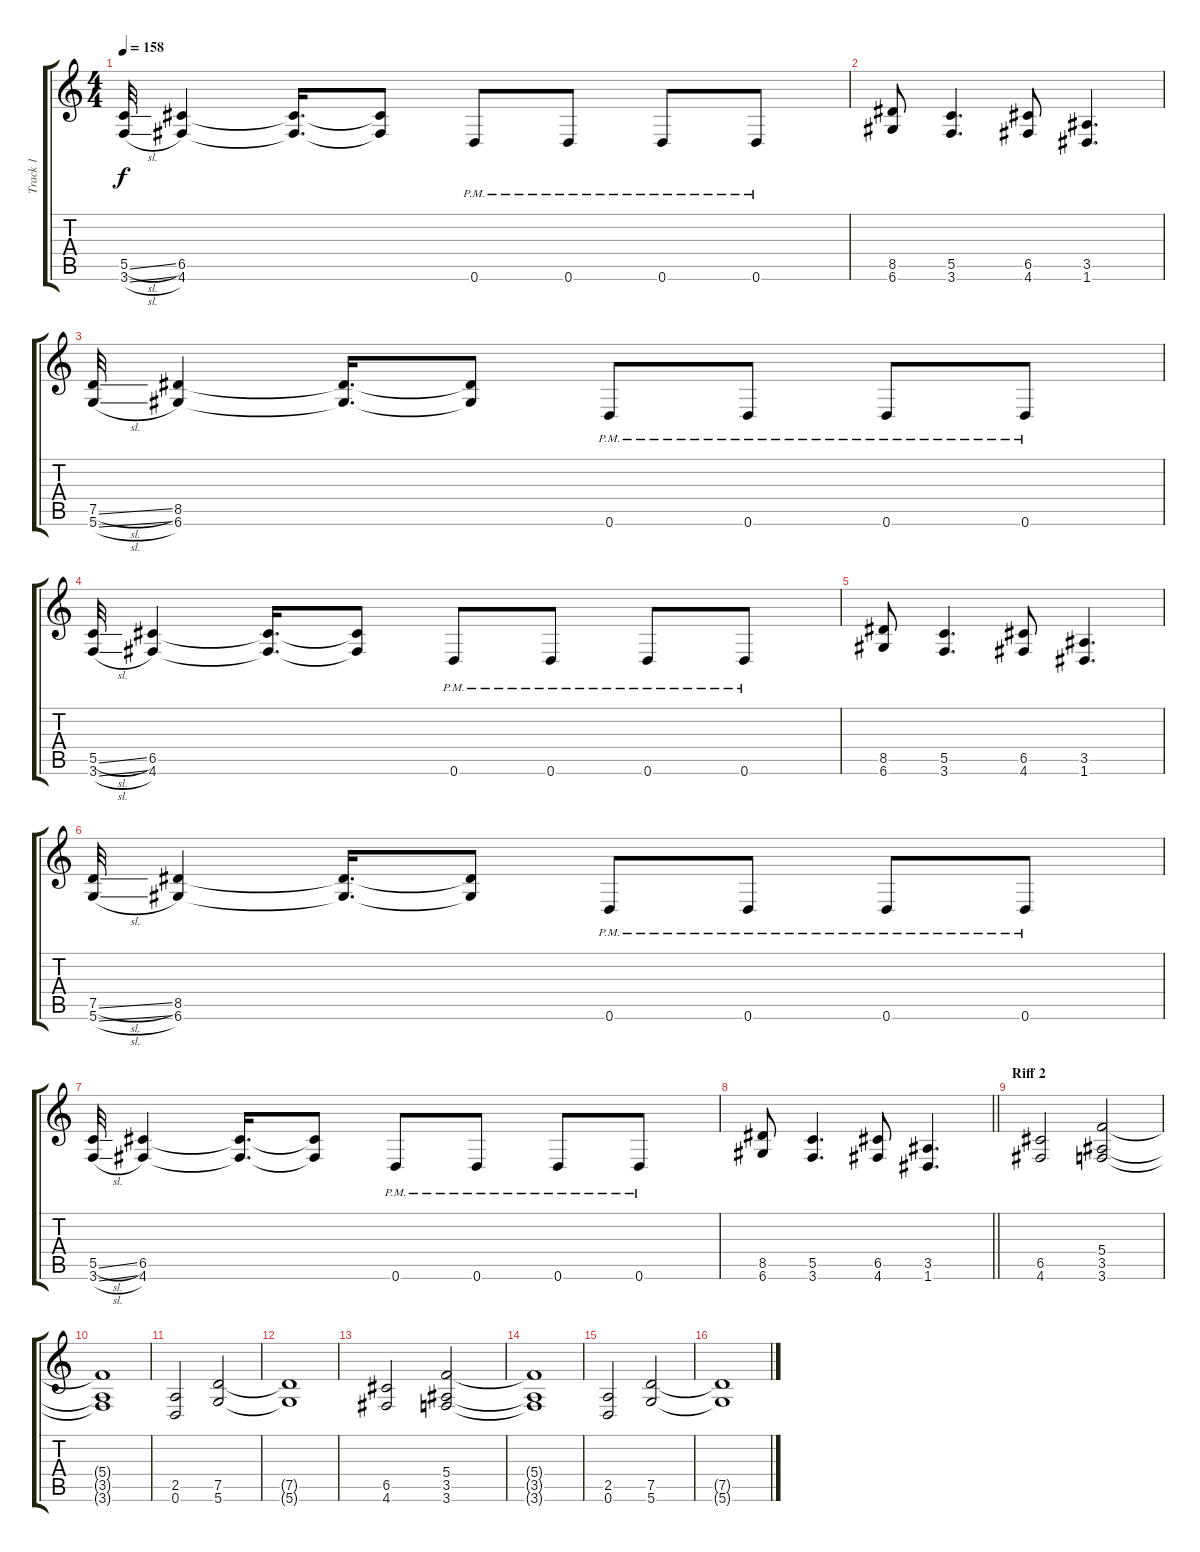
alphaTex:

\track ("Track 1" "Track 1") {instrument overdrivenguitar}
\staff {score tabs}
\tuning (D4 A3 F3 C3 G2 D2) {hide}
\ts (4 4)
\tempo 158
\clef g2
\ks c
(5.5{sl} 3.6{sl}).32{dy f} (6.5 4.6).4 (6.5{t} 4.6{t}).16{d} (6.5{t} 4.6{t}).8 0.6{pm}.8 0.6{pm}.8 0.6{pm}.8 0.6{pm}.8 |
(8.5 6.6).8 (5.5 3.6).4{d} (6.5 4.6).8 (3.5 1.6).4{d} |
(7.5{sl} 5.6{sl}).32 (8.5 6.6).4 (8.5{t} 6.6{t}).16{d} (8.5{t} 6.6{t}).8 0.6{pm}.8 0.6{pm}.8 0.6{pm}.8 0.6{pm}.8 |
(5.5{sl} 3.6{sl}).32 (6.5 4.6).4 (6.5{t} 4.6{t}).16{d} (6.5{t} 4.6{t}).8 0.6{pm}.8 0.6{pm}.8 0.6{pm}.8 0.6{pm}.8 |
(8.5 6.6).8 (5.5 3.6).4{d} (6.5 4.6).8 (3.5 1.6).4{d} |
(7.5{sl} 5.6{sl}).32 (8.5 6.6).4 (8.5{t} 6.6{t}).16{d} (8.5{t} 6.6{t}).8 0.6{pm}.8 0.6{pm}.8 0.6{pm}.8 0.6{pm}.8 |
(5.5{sl} 3.6{sl}).32 (6.5 4.6).4 (6.5{t} 4.6{t}).16{d} (6.5{t} 4.6{t}).8 0.6{pm}.8 0.6{pm}.8 0.6{pm}.8 0.6{pm}.8 |
\barLineRight lightlight
(8.5 6.6).8 (5.5 3.6).4{d} (6.5 4.6).8 (3.5 1.6).4{d} |
\section ("" "Riff 2")
(6.5 4.6).2 (5.4 3.5 3.6).2 |
(5.4{t} 3.5{t} 3.6{t}).1 |
(2.5 0.6).2 (7.5 5.6).2 |
(7.5{t} 5.6{t}).1 |
(6.5 4.6).2 (5.4 3.5 3.6).2 |
(5.4{t} 3.5{t} 3.6{t}).1 |
(2.5 0.6).2 (7.5 5.6).2 |
(7.5{t} 5.6{t}).1
